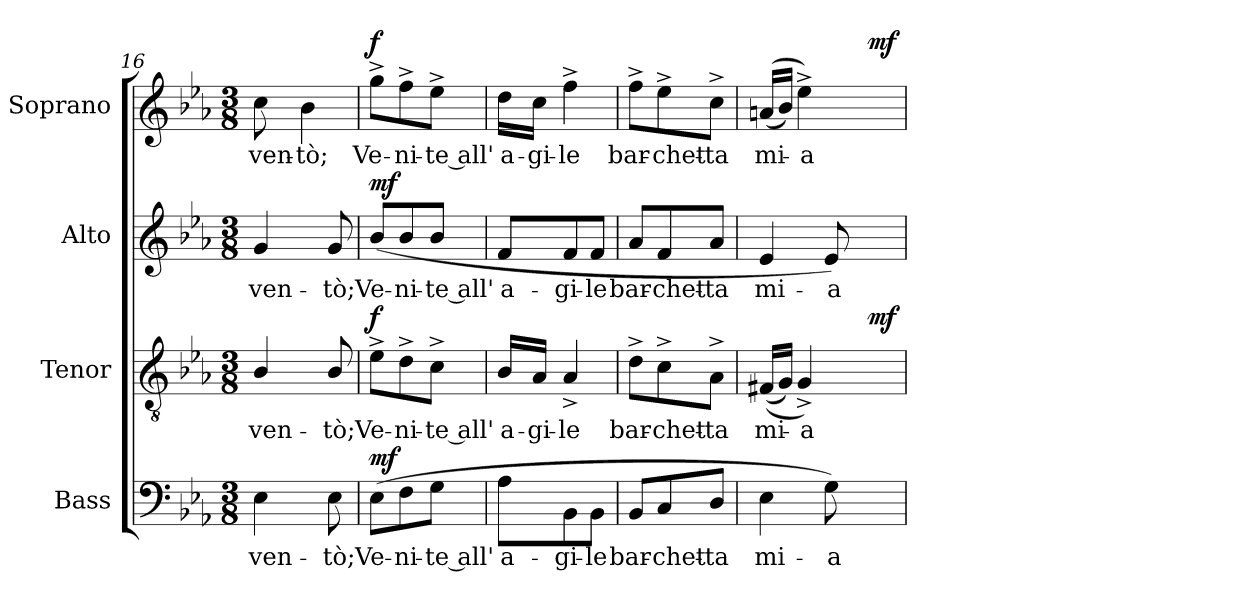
**kern	**text	**dynam	**kern	**text	**dynam	**kern	**text	**dynam	**kern	**text	**dynam
*part4	*part4	*part4	*part3	*part3	*part3	*part2	*part2	*part2	*part1	*part1	*part1
*staff4	*staff4	*staff4	*staff3	*staff3	*staff3	*staff2	*staff2	*staff2	*staff1	*staff1	*staff1
*I"Bass	*	*	*I"Tenor	*	*	*I"Alto	*	*	*I"Soprano	*	*
*I'B.	*	*	*I'T.	*	*	*I'A.	*	*	*I'S.	*	*
*clefF4	*	*	*clefGv2	*	*	*clefG2	*	*	*clefG2	*	*
*	*	*	*ITrd7c12	*	*	*	*	*	*	*	*
*k[b-e-a-]	*	*	*k[b-e-a-]	*	*	*k[b-e-a-]	*	*	*k[b-e-a-]	*	*
*E-:	*	*	*E-:	*	*	*E-:	*	*	*E-:	*	*
*M3/8	*	*	*M3/8	*	*	*M3/8	*	*	*M3/8	*	*
=16	=16	=16	=16	=16	=16	=16	=16	=16	=16	=16	=16
!	!LO:LY:b:color=#000000	!	!	!	!	!	!	!	!	!	!
!	!	!	!	!LO:LY:b:color=#000000	!	!	!	!	!	!	!
!	!	!	!	!	!	!	!LO:LY:b:color=#000000	!	!	!	!
!	!	!	!	!	!	!	!	!	!	!LO:LY:b:color=#000000	!
4E-i\	ven-	.	4BB-i/	ven-	.	4gi/	ven-	.	8cci\	ven-	.
!	!	!	!	!	!	!	!	!	!	!LO:LY:b:color=#000000	!
.	.	.	.	.	.	.	.	.	4b-i\	-tò;	.
!	!LO:LY:b:color=#000000	!	!	!	!	!	!	!	!	!	!
!	!	!	!	!LO:LY:b:color=#000000	!	!	!	!	!	!	!
!	!	!	!	!	!	!	!LO:LY:b:color=#000000	!	!	!	!
8E-i\	-tò;	.	8BB-i/	-tò;	.	8gi/	-tò;	.	.	.	.
=17	=17	=17	=17	=17	=17	=17	=17	=17	=17	=17	=17
!	!LO:LY:b:color=#000000	!	!	!	!	!	!	!	!	!	!
!	!	!	!	!LO:LY:b:color=#000000	!	!	!	!	!	!	!
!	!	!	!	!	!	!	!LO:LY:b:color=#000000	!	!	!	!
!	!	!	!	!	!	!	!	!	!	!LO:LY:b:color=#000000	!
(8E-i\L	Ve-	mf	8E-^i\L	Ve-	f	(8b-i/L	Ve-	mf	8gg^i\L	Ve-	f
!	!LO:LY:b:color=#000000	!	!	!	!	!	!	!	!	!	!
!	!	!	!	!LO:LY:b:color=#000000	!	!	!	!	!	!	!
!	!	!	!	!	!	!	!LO:LY:b:color=#000000	!	!	!	!
!	!	!	!	!	!	!	!	!	!	!LO:LY:b:color=#000000	!
8Fi\	-ni-	.	8D^i\	-ni-	.	8b-i/	-ni-	.	8ff^i\	-ni-	.
!	!LO:LY:b:color=#000000	!	!	!	!	!	!	!	!	!	!
!	!	!	!	!LO:LY:b:color=#000000	!	!	!	!	!	!	!
!	!	!	!	!	!	!	!LO:LY:b:color=#000000	!	!	!	!
!	!	!	!	!	!	!	!	!	!	!LO:LY:b:color=#000000	!
8Gi\J	-te all'	.	8C^i\J	-te all'	.	8b-i/J	-te all'	.	8ee-^i\J	-te all'	.
=18	=18	=18	=18	=18	=18	=18	=18	=18	=18	=18	=18
!	!LO:LY:b:color=#000000	!	!	!	!	!	!	!	!	!	!
!	!	!	!	!LO:LY:b:color=#000000	!	!	!	!	!	!	!
!	!	!	!	!	!	!	!LO:LY:b:color=#000000	!	!	!	!
!	!	!	!	!	!	!	!	!	!	!LO:LY:b:color=#000000	!
8A-i\L	a-	.	16BB-i/LL	a-	.	8fi/L	a-	.	16ddi\LL	a-	.
!	!	!	!	!LO:LY:b:color=#000000	!	!	!	!	!	!	!
!	!	!	!	!	!	!	!	!	!	!LO:LY:b:color=#000000	!
.	.	.	16AA-i/JJ	-gi-	.	.	.	.	16cci\JJ	-gi-	.
!	!LO:LY:b:color=#000000	!	!	!	!	!	!	!	!	!	!
!	!	!	!	!LO:LY:b:color=#000000	!	!	!	!	!	!	!
!	!	!	!	!	!	!	!LO:LY:b:color=#000000	!	!	!	!
!	!	!	!	!	!	!	!	!	!	!LO:LY:b:color=#000000	!
8BB-i\	-gi-	.	4AA-^i/	-le	.	8fi/	-gi-	.	4ff^i\	-le	.
!	!LO:LY:b:color=#000000	!	!	!	!	!	!	!	!	!	!
!	!	!	!	!	!	!	!LO:LY:b:color=#000000	!	!	!	!
8BB-i\J	-le	.	.	.	.	8fi/J	-le	.	.	.	.
=19	=19	=19	=19	=19	=19	=19	=19	=19	=19	=19	=19
!	!LO:LY:b:color=#000000	!	!	!	!	!	!	!	!	!	!
!	!	!	!	!LO:LY:b:color=#000000	!	!	!	!	!	!	!
!	!	!	!	!	!	!	!LO:LY:b:color=#000000	!	!	!	!
!	!	!	!	!	!	!	!	!	!	!LO:LY:b:color=#000000	!
8BB-i/L	bar-	.	8D^i\L	bar-	.	8a-i/L	bar-	.	8ff^i\L	bar-	.
!	!LO:LY:b:color=#000000	!	!	!	!	!	!	!	!	!	!
!	!	!	!	!LO:LY:b:color=#000000	!	!	!	!	!	!	!
!	!	!	!	!	!	!	!LO:LY:b:color=#000000	!	!	!	!
!	!	!	!	!	!	!	!	!	!	!LO:LY:b:color=#000000	!
8Ci/	-chet-	.	8C^i\	-chet-	.	8fi/	-chet-	.	8ee-^i\	-chet-	.
!	!LO:LY:b:color=#000000	!	!	!	!	!	!	!	!	!	!
!	!	!	!	!LO:LY:b:color=#000000	!	!	!	!	!	!	!
!	!	!	!	!	!	!	!LO:LY:b:color=#000000	!	!	!	!
!	!	!	!	!	!	!	!	!	!	!LO:LY:b:color=#000000	!
8Di/J	-ta	.	8AA-^i\J	-ta	.	8a-i/J	-ta	.	8cc^i\J	-ta	.
=20	=20	=20	=20	=20	=20	=20	=20	=20	=20	=20	=20
!	!LO:LY:b:color=#000000	!	!	!	!	!	!	!	!	!	!
!	!	!	!	!LO:LY:b:color=#000000	!	!	!	!	!	!	!
!	!	!	!	!	!	!	!LO:LY:b:color=#000000	!	!	!	!
!	!	!	!	!	!	!	!	!	!	!LO:LY:b:color=#000000	!
*	*	*	*^	*	*	*	*	*	*^	*	*
4E-i\	mi-	.	((16FF#Xi/LL	4ryy	mi-	.	4e-i/	mi-	.	((16ani/LL	4ryy	mi-	.
.	.	.	16GGi/JJ)	.	.	.	.	.	.	16b-i/JJ)	.	.	.
!	!	!	!	!	!LO:LY:b:color=#000000	!	!	!	!	!	!	!	!
!	!	!	!	!	!	!	!	!	!	!	!	!LO:LY:b:color=#000000	!
.	.	.	4GG^i/)	.	-a	.	.	.	.	4ee-^i\)	.	-a	.
!	!LO:LY:b:color=#000000	!	!	!	!	!	!	!	!	!	!	!	!
!	!	!	!	!	!	!	!	!LO:LY:b:color=#000000	!	!	!	!	!
8Gi\)	-a	.	.	16ryy	.	.	8e-i/)	-a	.	.	16ryy	.	.
.	.	.	.	32ryy	.	.	.	.	.	.	32ryy	.	.
.	.	.	.	64ryy	.	.	.	.	.	.	64ryy	.	.
.	.	.	.	128...ryy	.	.	.	.	.	.	128...ryy	.	.
.	.	.	.	1024ryy	.	mf	.	.	.	.	1024ryy	.	mf
*	*	*	*v	*v	*	*	*	*	*	*v	*v	*	*
=	=	=	=	=	=	=	=	=	=	=	=
*-	*-	*-	*-	*-	*-	*-	*-	*-	*-	*-	*-
